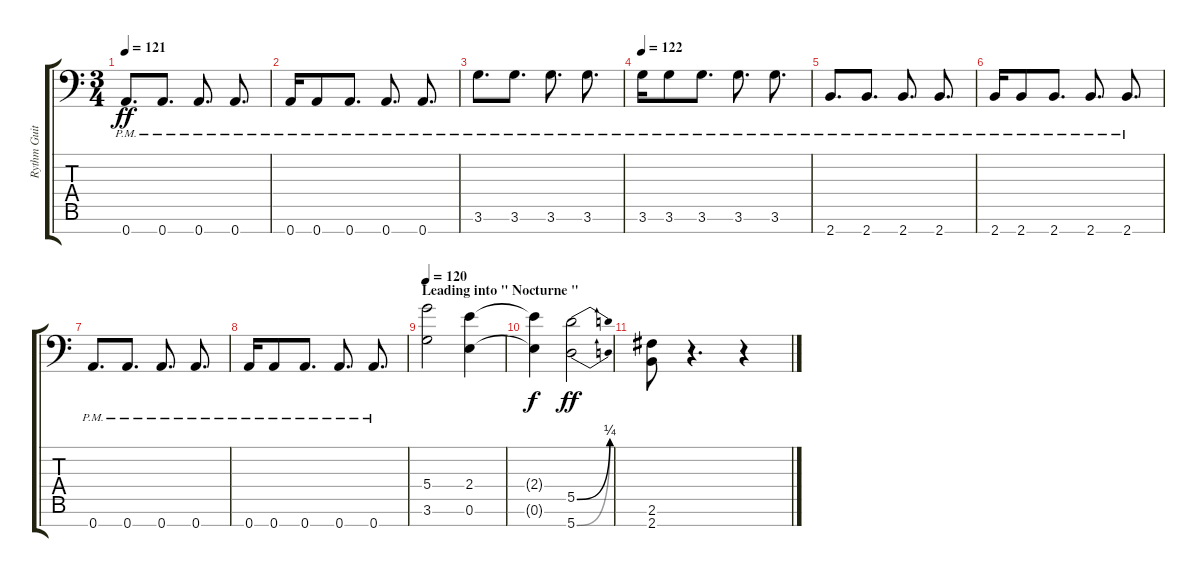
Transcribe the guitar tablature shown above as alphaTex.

\track ("Rythm Guitar #2" "Rythm Guit") {instrument distortionguitar}
\staff {score tabs}
\tuning (D4 A3 E3 D3 A2 E2 A1) {hide}
\ts (3 4)
\tempo 121
\clef f4
\ks c
0.7{pm}.8{d dy ff} 0.7{pm}.8{d} 0.7{pm}.8{d} 0.7{pm}.8{d} |
0.7{pm}.16 0.7{pm}.8 0.7{pm}.8{d} 0.7{pm}.8{d} 0.7{pm}.8{d} |
3.6{pm}.8{d} 3.6{pm}.8{d} 3.6{pm}.8{d} 3.6{pm}.8{d} |
\tempo 122
3.6{pm}.16 3.6{pm}.8 3.6{pm}.8{d} 3.6{pm}.8{d} 3.6{pm}.8{d} |
2.7{pm}.8{d} 2.7{pm}.8{d} 2.7{pm}.8{d} 2.7{pm}.8{d} |
2.7{pm}.16 2.7{pm}.8 2.7{pm}.8{d} 2.7{pm}.8{d} 2.7{pm}.8{d} |
0.7{pm}.8{d} 0.7{pm}.8{d} 0.7{pm}.8{d} 0.7{pm}.8{d} |
0.7{pm}.16 0.7{pm}.8 0.7{pm}.8{d} 0.7{pm}.8{d} 0.7{pm}.8{d} |
\section ("" "Leading into \" Nocturne \"")
\tempo 120
(5.4 3.6).2 (2.4 0.6).4 |
(2.4{t} 0.6{t}).4{dy f} (5.5{be (bend 0 0 60 1)} 5.7{be (bend 0 0 60 1)}).2{dy ff} |
(2.6 2.7).8 r.4{d} r.4
